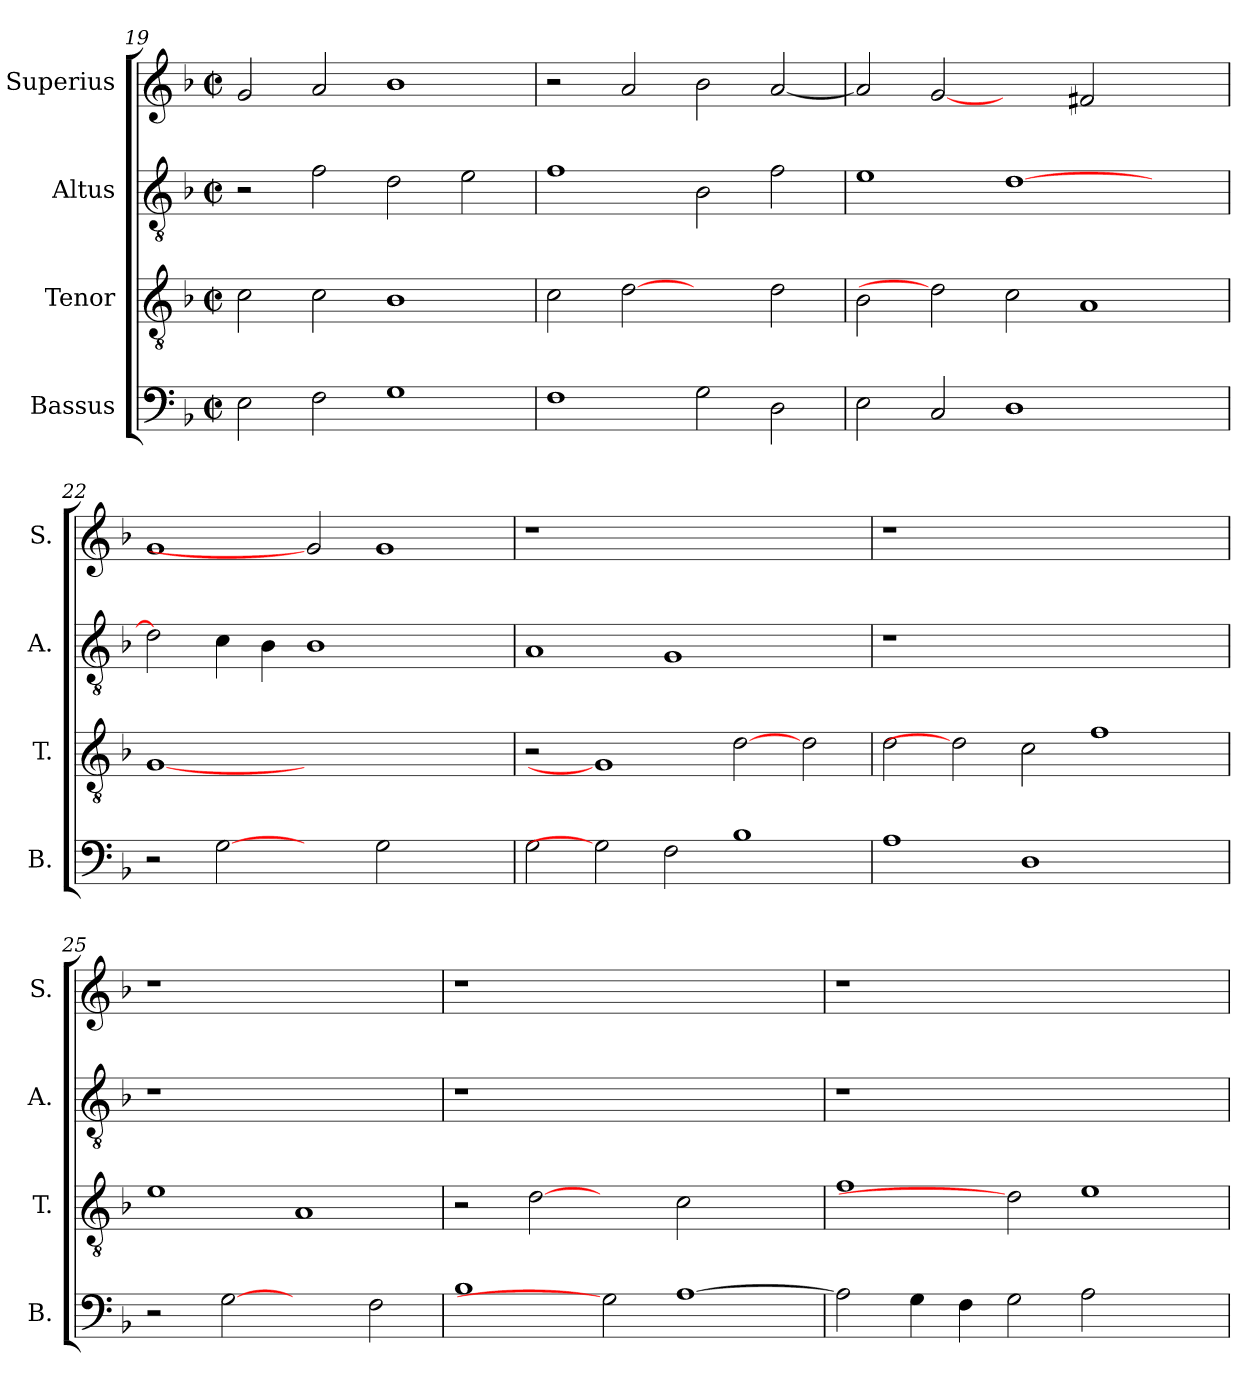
**kern	**kern	**kern	**kern
*part4	*part3	*part2	*part1
*staff4	*staff3	*staff2	*staff1
*I"Bassus	*I"Tenor	*I"Altus	*I"Superius
*I'B.	*I'T.	*I'A.	*I'S.
*clefF4	*clefGv2	*clefGv2	*clefG2
*	*ITrd7c12	*ITrd7c12	*
*k[b-]	*k[b-]	*k[b-]	*k[b-]
*F:	*F:	*F:	*F:
*M2/2	*M2/2	*M2/2	*M2/2
*met(c|)	*met(c|)	*met(c|)	*met(c|)
=19	=19	=19	=19
2Ei\	2Ci\	2r	2gi/
2Fi\	2Ci\	2Fi\	2ai/
1Gi	1BB-i	2Di\	1b-i
.	.	2Ei\	.
=20	=20	=20	=20
1Fi	2Ci\	1Fi	2r
.	[2Di	.	2ai/
2Gi\	2ryy	2BB-i\	2b-i\
2Di\	2Di\	2Fi\	[<2ai/
=21	=21	=21	=21
2Ei\	2BB-i\	1Ei	2ai/]
2Ci/	2Di]	.	[2gi
1Di	2Ci\	[>1Di	2ryy
.	1AAi	.	2f#Xi/
2ryy	.	2ryy	2ryy
=22	=22	=22	=22
2r	[1GGi	2Di\]	1gi
[2Gi	.	4Ci\	.
.	.	4BB-i\	.
2ryy	1.ryy	1BB-i	2gi]
2Gi\	.	.	1gi
2ryy	.	2ryy	.
!!LO:PB:g=z
=23	=23	=23	=23
!	!	!	!LO:N:vis=1
2Gi\	2r	1AAi	1r
2Gi]	1GGi]	.	.
2Fi\	.	1GGi	1.ryy
1B-i	[2Di	.	.
.	2Di\	2ryy	.
=24	=24	=24	=24
!	!	!LO:N:vis=1	!LO:N:vis=1
1Ai	2Di\	1r	1r
.	2Di]	.	.
1Di	2Ci\	1.ryy	1.ryy
.	1Fi	.	.
2ryy	.	.	.
=25	=25	=25	=25
!	!	!LO:N:vis=1	!LO:N:vis=1
2r	1Ei	1r	1r
[2Gi	.	.	.
2ryy	1AAi	1ryy	1ryy
2Fi\	.	.	.
=26	=26	=26	=26
!	!	!LO:N:vis=1	!LO:N:vis=1
1B-i	2r	1r	1r
.	[2Di	.	.
2Gi]	2ryy	1.ryy	1.ryy
[>1Ai	2Ci\	.	.
.	2ryy	.	.
=27	=27	=27	=27
!	!	!LO:N:vis=1	!LO:N:vis=1
2Ai\]	1Fi	1r	1r
4Gi\	.	.	.
4Fi\	.	.	.
2Gi\	2Di]	1.ryy	1.ryy
2Ai\	1Ei	.	.
2ryy	.	.	.
=	=	=	=
*-	*-	*-	*-
